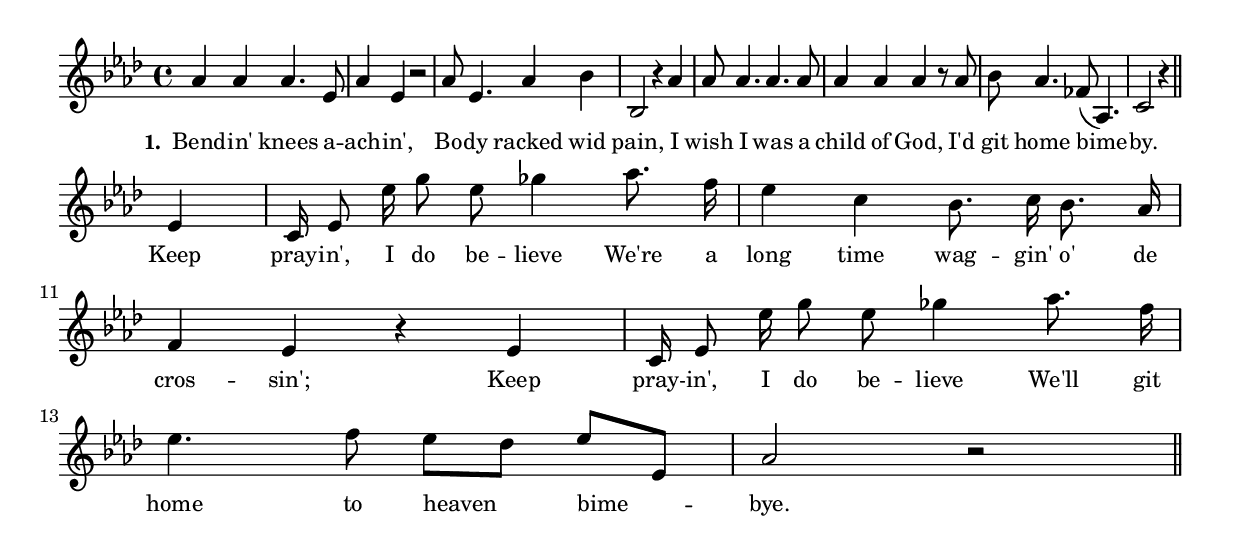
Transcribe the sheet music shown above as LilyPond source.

% 093.ly - Score sheet for "O'er The Crossing"
% Copyright (C) 2007  Marcus Brinkmann <marcus@gnu.org>
%
% This score sheet is free software; you can redistribute it and/or
% modify it under the terms of the Creative Commons Legal Code
% Attribution-ShareALike as published by Creative Commons; either
% version 2.0 of the License, or (at your option) any later version.
%
% This score sheet is distributed in the hope that it will be useful,
% but WITHOUT ANY WARRANTY; without even the implied warranty of
% MERCHANTABILITY or FITNESS FOR A PARTICULAR PURPOSE.  See the
% Creative Commons Legal Code Attribution-ShareALike for more details.
%
% You should have received a copy of the Creative Commons Legal Code
% Attribution-ShareALike along with this score sheet; if not, write to
% Creative Commons, 543 Howard Street, 5th Floor,
% San Francisco, CA 94105-3013  United States

\version "2.10.0"

%\header
%{
%  title = "O'er The Crossing"
%  composer = "trad."
%}

melody =
<<
     \context Voice
    {
	\set Staff.midiInstrument = "acoustic grand"
	\override Staff.VerticalAxisGroup #'minimum-Y-extent = #'(0 . 0)
	
	\autoBeamOff

	\time 4/4
	\clef violin
	\key as \major
	{
	    as'4 as' as'4. es'8 | as'4 es' r2 | as'8 es'4. as'4 bes' |
	    bes2 r4 as'4 | as'8 as'4. as'4. as'8 | as'4 as' as' r8 as'8 |
	    bes'8 as'4. fes'8( as4.) | c'2 r4 \bar "||"

	    \break
	    es'4 | c'16 es'8 es''16 g''8 es''8 ges''4 as''8. f''16 |
	    %% CHANGED: "bes'8 as'16" -> "bes'8. as'16"
	    es''4 c'' bes'8. c''16 bes'8. as'16 |
	    \break
	    f'4 es' r es' |
	    c'16 es'8 es''16 g''8 es''8 ges''4 as''8. f''16 |
	    \break
	    es''4. f''8 es''8[ des''] es''[ es'] | as'2 r \bar "||"
	}
    }
    \lyricsto "" \new Lyrics
    {
        \override LyricText #'font-size = #0
        \override StanzaNumber #'font-size = #-1

	\set stanza = "1."
	Bend -- in' knees a -- ach -- in',
	Bo -- dy racked wid pain,
	I wish I was a child of God,
	I'd git home bime -- by.
	%% CHANGED: "in,'" -> "in',"
	Keep pray -- in', I do be -- lieve
	We're a long time wag -- gin' o' de cros -- sin';
	Keep pray -- in', I do be -- lieve
	We'll git home to heaven bime -- bye.
    }
>>


\score
{
  \new Staff { \melody }

  \layout { indent = 0.0 }
}

\score
{
  \new Staff { \unfoldRepeats \melody }

  
  \midi {
    \context {
      \Score
      tempoWholesPerMinute = #(ly:make-moment 80 4)
      }
    }


}
